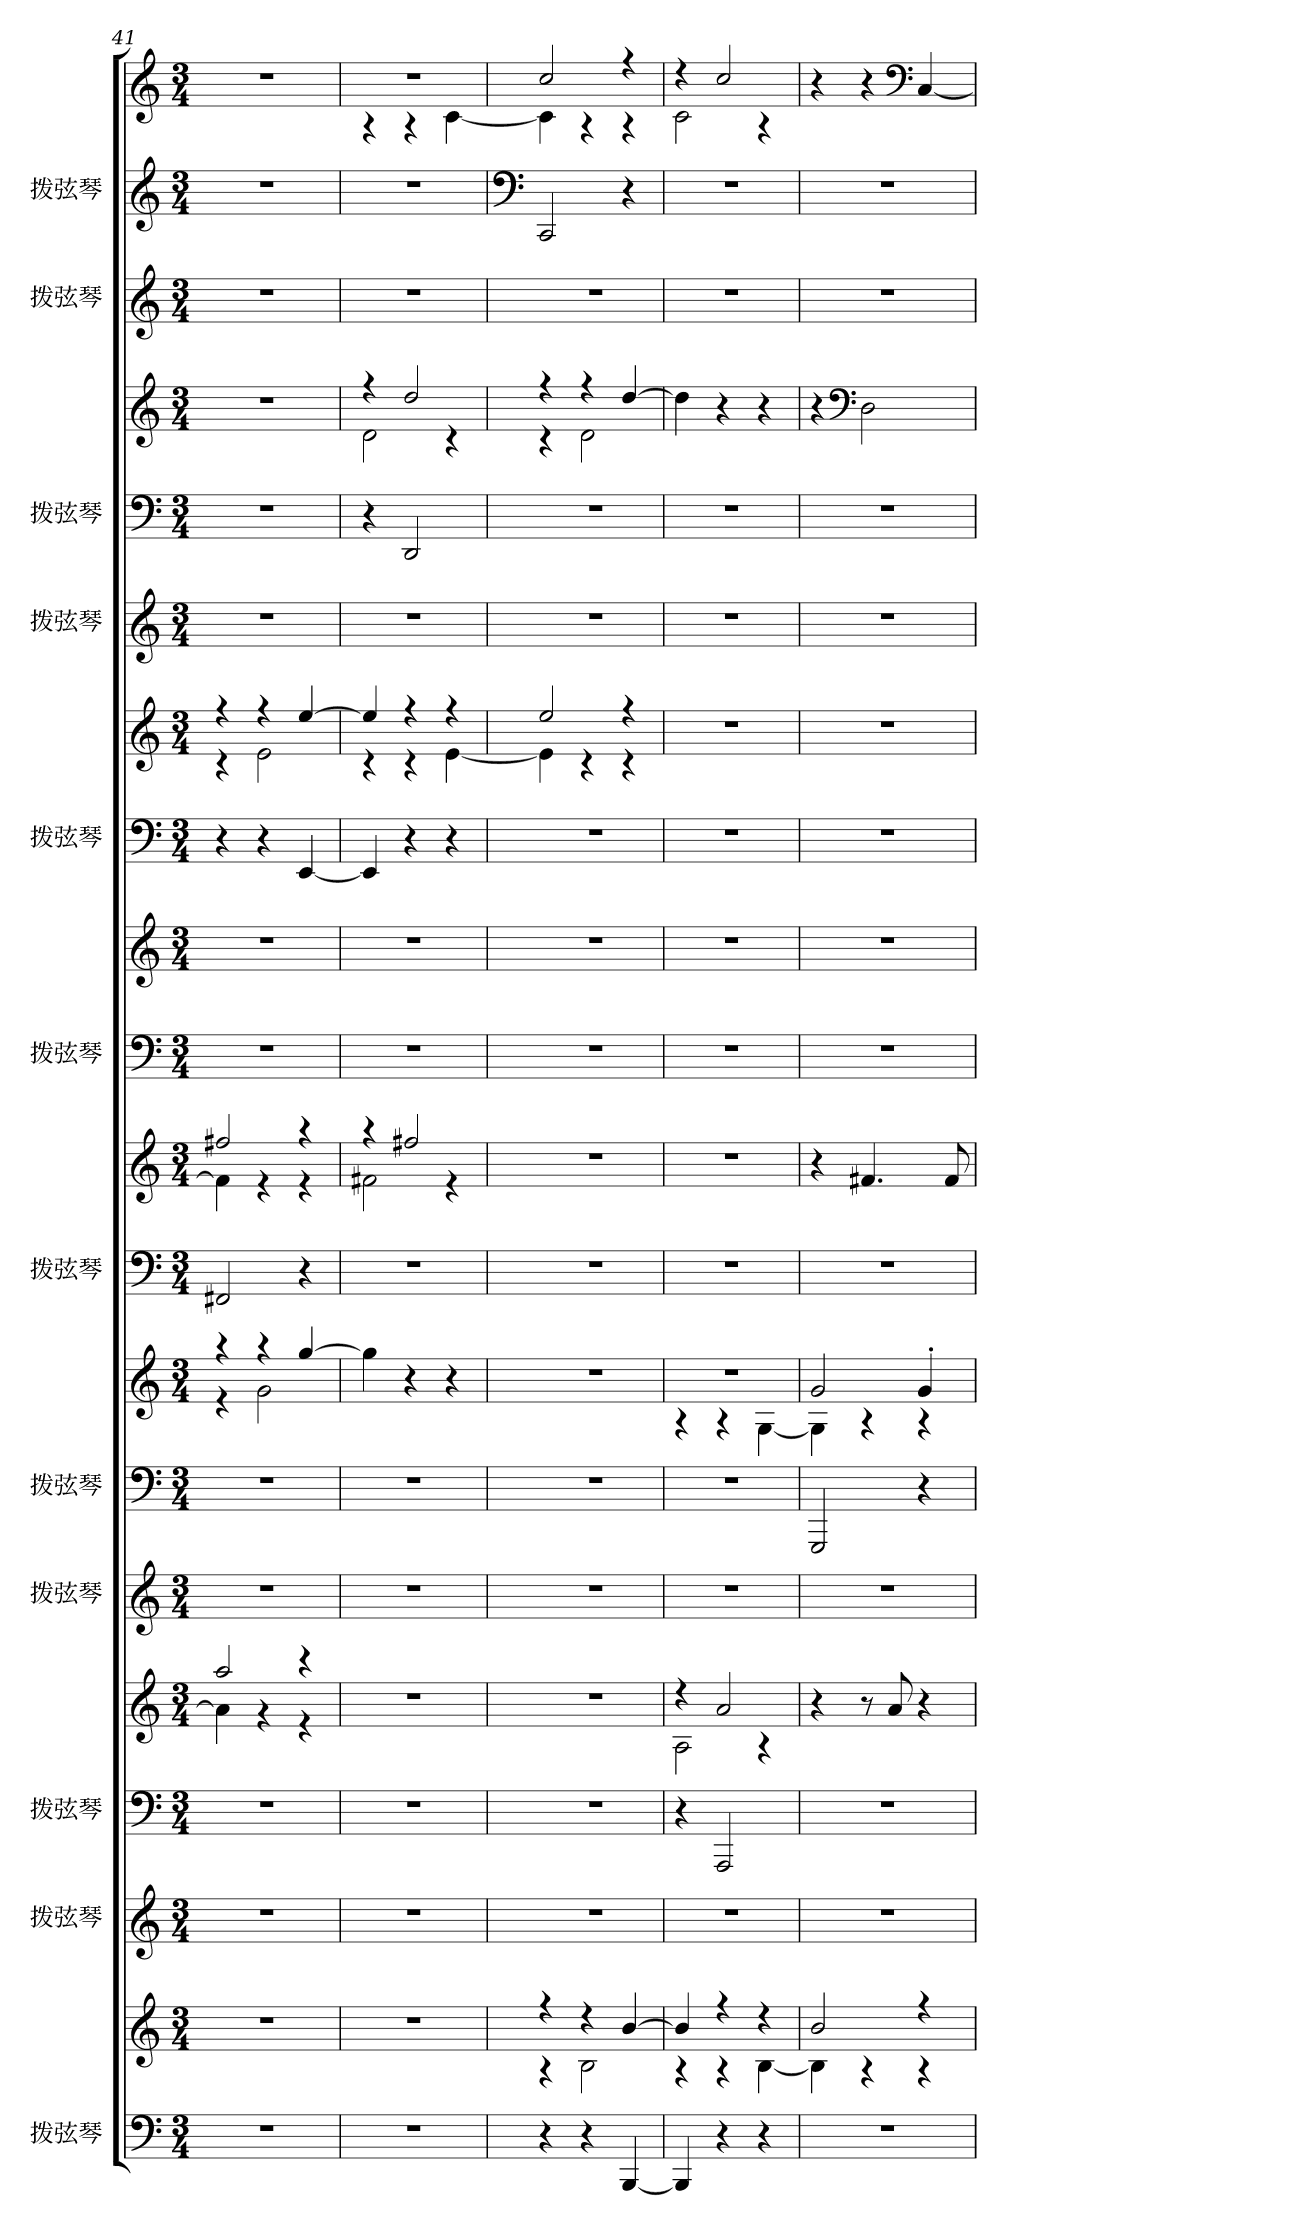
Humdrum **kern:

**kern	**kern	**kern	**kern	**kern	**kern	**kern	**kern	**kern	**kern	**kern	**kern	**kern	**kern	**kern	**kern	**kern	**kern	**kern	**kern
*part12	*part12	*part11	*part10	*part10	*part9	*part8	*part8	*part7	*part7	*part6	*part6	*part5	*part5	*part4	*part3	*part3	*part2	*part1	*part1
*staff20	*staff19	*staff18	*staff17	*staff16	*staff15	*staff14	*staff13	*staff12	*staff11	*staff10	*staff9	*staff8	*staff7	*staff6	*staff5	*staff4	*staff3	*staff2	*staff1
*I"拨弦琴	*	*I"拨弦琴	*I"拨弦琴	*	*I"拨弦琴	*I"拨弦琴	*	*I"拨弦琴	*	*I"拨弦琴	*	*I"拨弦琴	*	*I"拨弦琴	*I"拨弦琴	*	*I"拨弦琴	*I"拨弦琴	*
*clefF4	*clefG2	*clefG2	*clefF4	*clefG2	*clefG2	*clefF4	*clefG2	*clefF4	*clefG2	*clefF4	*clefG2	*clefF4	*clefG2	*clefG2	*clefF4	*clefG2	*clefG2	*clefG2	*clefG2
*k[]	*k[]	*k[]	*k[]	*k[]	*k[]	*k[]	*k[]	*k[]	*k[]	*k[]	*k[]	*k[]	*k[]	*k[]	*k[]	*k[]	*k[]	*k[]	*k[]
*M3/4	*M3/4	*M3/4	*M3/4	*M3/4	*M3/4	*M3/4	*M3/4	*M3/4	*M3/4	*M3/4	*M3/4	*M3/4	*M3/4	*M3/4	*M3/4	*M3/4	*M3/4	*M3/4	*M3/4
=41	=41	=41	=41	=41	=41	=41	=41	=41	=41	=41	=41	=41	=41	=41	=41	=41	=41	=41	=41
*	*	*	*	*^	*	*	*^	*	*^	*	*	*	*^	*	*	*	*	*	*
2.r	2.r	2.r	2.r	2aa/	4a\]	2.r	2.r	4r	4r	2FF#X/	2ff#X/	4f#\]	2.r	2.r	4r	4r	4r	2.r	2.r	2.r	2.r	2.r	2.r
.	.	.	.	.	4r	.	.	4r	2g\	.	.	4r	.	.	4r	4r	2e\	.	.	.	.	.	.
.	.	.	.	4r	4r	.	.	[4gg/	.	4r	4r	4r	.	.	[4EE/	[4ee/	.	.	.	.	.	.	.
*	*	*	*	*v	*v	*	*	*v	*v	*	*	*	*	*	*	*	*	*	*	*	*	*	*
!!LO:PB:g=z
=42	=42	=42	=42	=42	=42	=42	=42	=42	=42	=42	=42	=42	=42	=42	=42	=42	=42	=42	=42	=42	=42
*	*	*	*	*	*	*	*	*	*	*	*	*	*	*	*	*	*	*^	*	*	*^
2.r	2.r	2.r	2.r	2.r	2.r	2.r	4gg\]	2.r	4r	2f#X\	2.r	2.r	4EE/]	4ee/]	4r	2.r	4r	4r	2d\	2.r	2.r	2.r	4r
.	.	.	.	.	.	.	4r	.	2ff#X/	.	.	.	4r	4r	4r	.	2DD/	2dd/	.	.	.	.	4r
.	.	.	.	.	.	.	4r	.	.	4r	.	.	4r	4r	[4e\	.	.	.	4r	.	.	.	[4c\
*	*	*	*	*	*	*	*	*	*v	*v	*	*	*	*	*	*	*	*	*	*	*	*	*
=43	=43	=43	=43	=43	=43	=43	=43	=43	=43	=43	=43	=43	=43	=43	=43	=43	=43	=43	=43	=43	=43	=43
*	*	*	*	*	*	*	*	*	*	*	*	*	*	*	*	*	*	*	*	*clefF4	*	*
*	*^	*	*	*	*	*	*	*	*	*	*	*	*	*	*	*	*	*	*	*	*	*
4r	4r	4r	2.r	2.r	2.r	2.r	2.r	2.r	2.r	2.r	2.r	2.r	2.r	2ee/	4e\]	2.r	2.r	4r	4r	2.r	2CC/	2cc/	4c\]
4r	4r	2B\	.	.	.	.	.	.	.	.	.	.	.	.	4r	.	.	4r	2d\	.	.	.	4r
[4BBB/	[4b/	.	.	.	.	.	.	.	.	.	.	.	.	4r	4r	.	.	[4dd/	.	.	4r	4r	4r
*	*	*	*	*	*	*	*	*	*	*	*	*	*	*v	*v	*	*	*v	*v	*	*	*	*
=44	=44	=44	=44	=44	=44	=44	=44	=44	=44	=44	=44	=44	=44	=44	=44	=44	=44	=44	=44	=44	=44
*	*	*	*	*	*^	*	*	*^	*	*	*	*	*	*	*	*	*	*	*	*	*
4BBB/]	4b/]	4r	2.r	4r	4r	2A\	2.r	2.r	2.r	4r	2.r	2.r	2.r	2.r	2.r	2.r	2.r	2.r	4dd\]	2.r	2.r	4r	2c\
4r	4r	4r	.	2AAA/	2a/	.	.	.	.	4r	.	.	.	.	.	.	.	.	4r	.	.	2cc/	.
4r	4r	[4B\	.	.	.	4r	.	.	.	[4G\	.	.	.	.	.	.	.	.	4r	.	.	.	4r
*	*	*	*	*	*v	*v	*	*	*	*	*	*	*	*	*	*	*	*	*	*	*	*v	*v
=45	=45	=45	=45	=45	=45	=45	=45	=45	=45	=45	=45	=45	=45	=45	=45	=45	=45	=45	=45	=45	=45
2.r	2b/	4B\]	2.r	2.r	4r	2.r	2GGG/	2g/	4G\]	2.r	4r	2.r	2.r	2.r	2.r	2.r	2.r	4r	2.r	2.r	4r
*	*	*	*	*	*	*	*	*	*	*	*	*	*	*	*	*	*	*clefF4	*	*	*
.	.	4r	.	.	8r	.	.	.	4r	.	4.f#X/	.	.	.	.	.	.	2D\	.	.	4r
.	.	.	.	.	8a/	.	.	.	.	.	.	.	.	.	.	.	.	.	.	.	.
*	*	*	*	*	*	*	*	*	*	*	*	*	*	*	*	*	*	*	*	*	*clefF4
.	4r	4r	.	.	4r	.	4r	4g'/	4r	.	.	.	.	.	.	.	.	.	.	.	[4C/
.	.	.	.	.	.	.	.	.	.	.	8f#/	.	.	.	.	.	.	.	.	.	.
*	*v	*v	*	*	*	*	*	*v	*v	*	*	*	*	*	*	*	*	*	*	*	*
=	=	=	=	=	=	=	=	=	=	=	=	=	=	=	=	=	=	=	=
*-	*-	*-	*-	*-	*-	*-	*-	*-	*-	*-	*-	*-	*-	*-	*-	*-	*-	*-	*-
